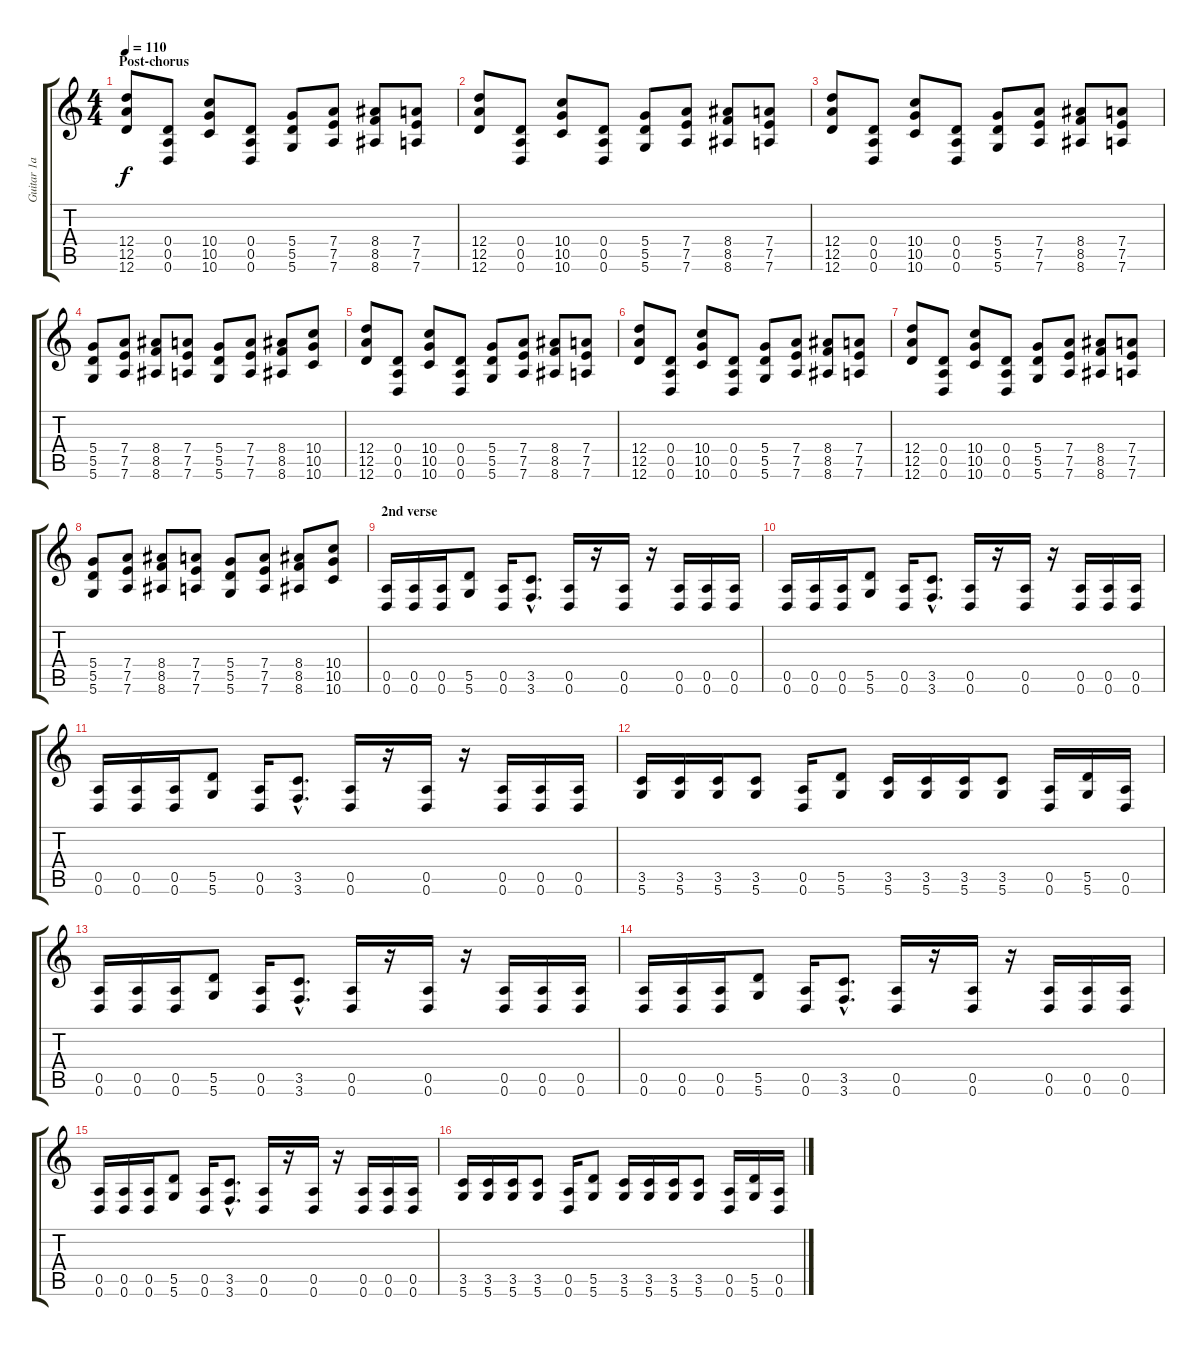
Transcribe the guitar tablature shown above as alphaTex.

\track ("Guitar 1a" "Guitar 1a") {instrument overdrivenguitar}
\staff {score tabs}
\tuning (E4 B3 G3 D3 A2 D2) {hide}
\ts (4 4)
\section ("" "Post-chorus")
\tempo 110
\clef g2
\ks c
(12.4 12.5 12.6).8{dy f} (0.4 0.5 0.6).8 (10.4 10.5 10.6).8 (0.4 0.5 0.6).8 (5.4 5.5 5.6).8 (7.4 7.5 7.6).8 (8.4 8.5 8.6).8 (7.4 7.5 7.6).8 |
(12.4 12.5 12.6).8 (0.4 0.5 0.6).8 (10.4 10.5 10.6).8 (0.4 0.5 0.6).8 (5.4 5.5 5.6).8 (7.4 7.5 7.6).8 (8.4 8.5 8.6).8 (7.4 7.5 7.6).8 |
(12.4 12.5 12.6).8 (0.4 0.5 0.6).8 (10.4 10.5 10.6).8 (0.4 0.5 0.6).8 (5.4 5.5 5.6).8 (7.4 7.5 7.6).8 (8.4 8.5 8.6).8 (7.4 7.5 7.6).8 |
(5.4 5.5 5.6).8 (7.4 7.5 7.6).8 (8.4 8.5 8.6).8 (7.4 7.5 7.6).8 (5.4 5.5 5.6).8 (7.4 7.5 7.6).8 (8.4 8.5 8.6).8 (10.4 10.5 10.6).8 |
(12.4 12.5 12.6).8 (0.4 0.5 0.6).8 (10.4 10.5 10.6).8 (0.4 0.5 0.6).8 (5.4 5.5 5.6).8 (7.4 7.5 7.6).8 (8.4 8.5 8.6).8 (7.4 7.5 7.6).8 |
(12.4 12.5 12.6).8 (0.4 0.5 0.6).8 (10.4 10.5 10.6).8 (0.4 0.5 0.6).8 (5.4 5.5 5.6).8 (7.4 7.5 7.6).8 (8.4 8.5 8.6).8 (7.4 7.5 7.6).8 |
(12.4 12.5 12.6).8 (0.4 0.5 0.6).8 (10.4 10.5 10.6).8 (0.4 0.5 0.6).8 (5.4 5.5 5.6).8 (7.4 7.5 7.6).8 (8.4 8.5 8.6).8 (7.4 7.5 7.6).8 |
(5.4 5.5 5.6).8 (7.4 7.5 7.6).8 (8.4 8.5 8.6).8 (7.4 7.5 7.6).8 (5.4 5.5 5.6).8 (7.4 7.5 7.6).8 (8.4 8.5 8.6).8 (10.4 10.5 10.6).8 |
\section ("" "2nd verse")
(0.5 0.6).16 (0.5 0.6).16 (0.5 0.6).16 (5.5 5.6).8 (0.5 0.6).16 (3.5{hac} 3.6{hac}).8{d} (0.5 0.6).16 r.16 (0.5 0.6).16 r.16 (0.5 0.6).16 (0.5 0.6).16 (0.5 0.6).16 |
(0.5 0.6).16 (0.5 0.6).16 (0.5 0.6).16 (5.5 5.6).8 (0.5 0.6).16 (3.5{hac} 3.6{hac}).8{d} (0.5 0.6).16 r.16 (0.5 0.6).16 r.16 (0.5 0.6).16 (0.5 0.6).16 (0.5 0.6).16 |
(0.5 0.6).16 (0.5 0.6).16 (0.5 0.6).16 (5.5 5.6).8 (0.5 0.6).16 (3.5{hac} 3.6{hac}).8{d} (0.5 0.6).16 r.16 (0.5 0.6).16 r.16 (0.5 0.6).16 (0.5 0.6).16 (0.5 0.6).16 |
(3.5 5.6).16 (3.5 5.6).16 (3.5 5.6).16 (3.5 5.6).8 (0.5 0.6).16 (5.5 5.6).8 (3.5 5.6).16 (3.5 5.6).16 (3.5 5.6).16 (3.5 5.6).8 (0.5 0.6).16 (5.5 5.6).16 (0.5 0.6).16 |
(0.5 0.6).16 (0.5 0.6).16 (0.5 0.6).16 (5.5 5.6).8 (0.5 0.6).16 (3.5{hac} 3.6{hac}).8{d} (0.5 0.6).16 r.16 (0.5 0.6).16 r.16 (0.5 0.6).16 (0.5 0.6).16 (0.5 0.6).16 |
(0.5 0.6).16 (0.5 0.6).16 (0.5 0.6).16 (5.5 5.6).8 (0.5 0.6).16 (3.5{hac} 3.6{hac}).8{d} (0.5 0.6).16 r.16 (0.5 0.6).16 r.16 (0.5 0.6).16 (0.5 0.6).16 (0.5 0.6).16 |
(0.5 0.6).16 (0.5 0.6).16 (0.5 0.6).16 (5.5 5.6).8 (0.5 0.6).16 (3.5{hac} 3.6{hac}).8{d} (0.5 0.6).16 r.16 (0.5 0.6).16 r.16 (0.5 0.6).16 (0.5 0.6).16 (0.5 0.6).16 |
(3.5 5.6).16 (3.5 5.6).16 (3.5 5.6).16 (3.5 5.6).8 (0.5 0.6).16 (5.5 5.6).8 (3.5 5.6).16 (3.5 5.6).16 (3.5 5.6).16 (3.5 5.6).8 (0.5 0.6).16 (5.5 5.6).16 (0.5 0.6).16
